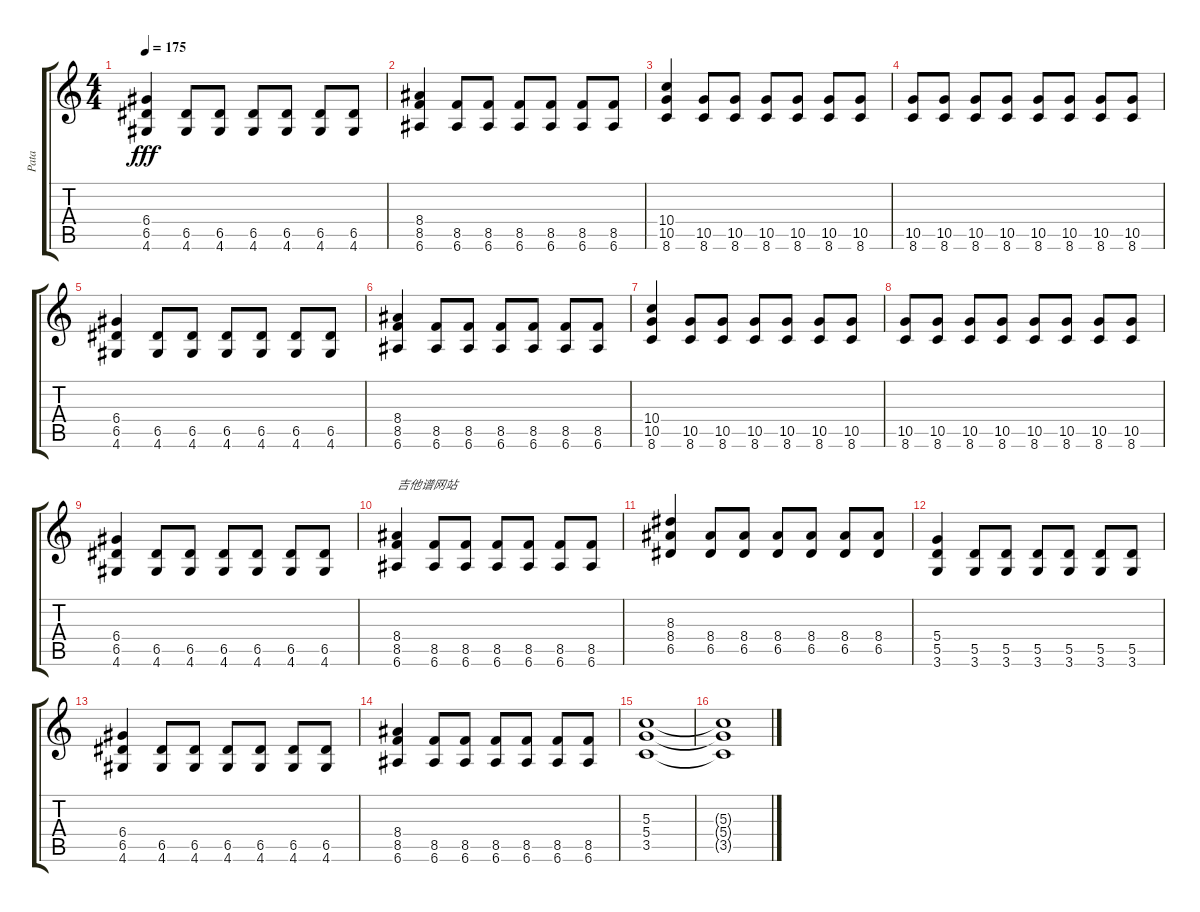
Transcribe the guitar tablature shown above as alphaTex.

\track ("Pata" "Pata") {instrument distortionguitar}
\staff {score tabs}
\tuning (E4 B3 G3 D3 A2 E2) {hide}
\ts (4 4)
\tempo 175
\clef g2
\ks c
(6.4 6.5 4.6).4{dy fff} (6.5 4.6).8 (6.5 4.6).8 (6.5 4.6).8 (6.5 4.6).8 (6.5 4.6).8 (6.5 4.6).8 |
(8.4 8.5 6.6).4 (8.5 6.6).8 (8.5 6.6).8 (8.5 6.6).8 (8.5 6.6).8 (8.5 6.6).8 (8.5 6.6).8 |
(10.4 10.5 8.6).4 (10.5 8.6).8 (10.5 8.6).8 (10.5 8.6).8 (10.5 8.6).8 (10.5 8.6).8 (10.5 8.6).8 |
(10.5 8.6).8 (10.5 8.6).8 (10.5 8.6).8 (10.5 8.6).8 (10.5 8.6).8 (10.5 8.6).8 (10.5 8.6).8 (10.5 8.6).8 |
(6.4 6.5 4.6).4 (6.5 4.6).8 (6.5 4.6).8 (6.5 4.6).8 (6.5 4.6).8 (6.5 4.6).8 (6.5 4.6).8 |
(8.4 8.5 6.6).4 (8.5 6.6).8 (8.5 6.6).8 (8.5 6.6).8 (8.5 6.6).8 (8.5 6.6).8 (8.5 6.6).8 |
(10.4 10.5 8.6).4 (10.5 8.6).8 (10.5 8.6).8 (10.5 8.6).8 (10.5 8.6).8 (10.5 8.6).8 (10.5 8.6).8 |
(10.5 8.6).8 (10.5 8.6).8 (10.5 8.6).8 (10.5 8.6).8 (10.5 8.6).8 (10.5 8.6).8 (10.5 8.6).8 (10.5 8.6).8 |
(6.4 6.5 4.6).4 (6.5 4.6).8 (6.5 4.6).8 (6.5 4.6).8 (6.5 4.6).8 (6.5 4.6).8 (6.5 4.6).8 |
(8.4 8.5 6.6).4{txt "吉他谱网站"} (8.5 6.6).8 (8.5 6.6).8 (8.5 6.6).8 (8.5 6.6).8 (8.5 6.6).8 (8.5 6.6).8 |
(8.3 8.4 6.5).4 (8.4 6.5).8 (8.4 6.5).8 (8.4 6.5).8 (8.4 6.5).8 (8.4 6.5).8 (8.4 6.5).8 |
(5.4 5.5 3.6).4 (5.5 3.6).8 (5.5 3.6).8 (5.5 3.6).8 (5.5 3.6).8 (5.5 3.6).8 (5.5 3.6).8 |
(6.4 6.5 4.6).4 (6.5 4.6).8 (6.5 4.6).8 (6.5 4.6).8 (6.5 4.6).8 (6.5 4.6).8 (6.5 4.6).8 |
(8.4 8.5 6.6).4 (8.5 6.6).8 (8.5 6.6).8 (8.5 6.6).8 (8.5 6.6).8 (8.5 6.6).8 (8.5 6.6).8 |
(5.3 5.4 3.5).1 |
(5.3{t} 5.4{t} 3.5{t}).1
